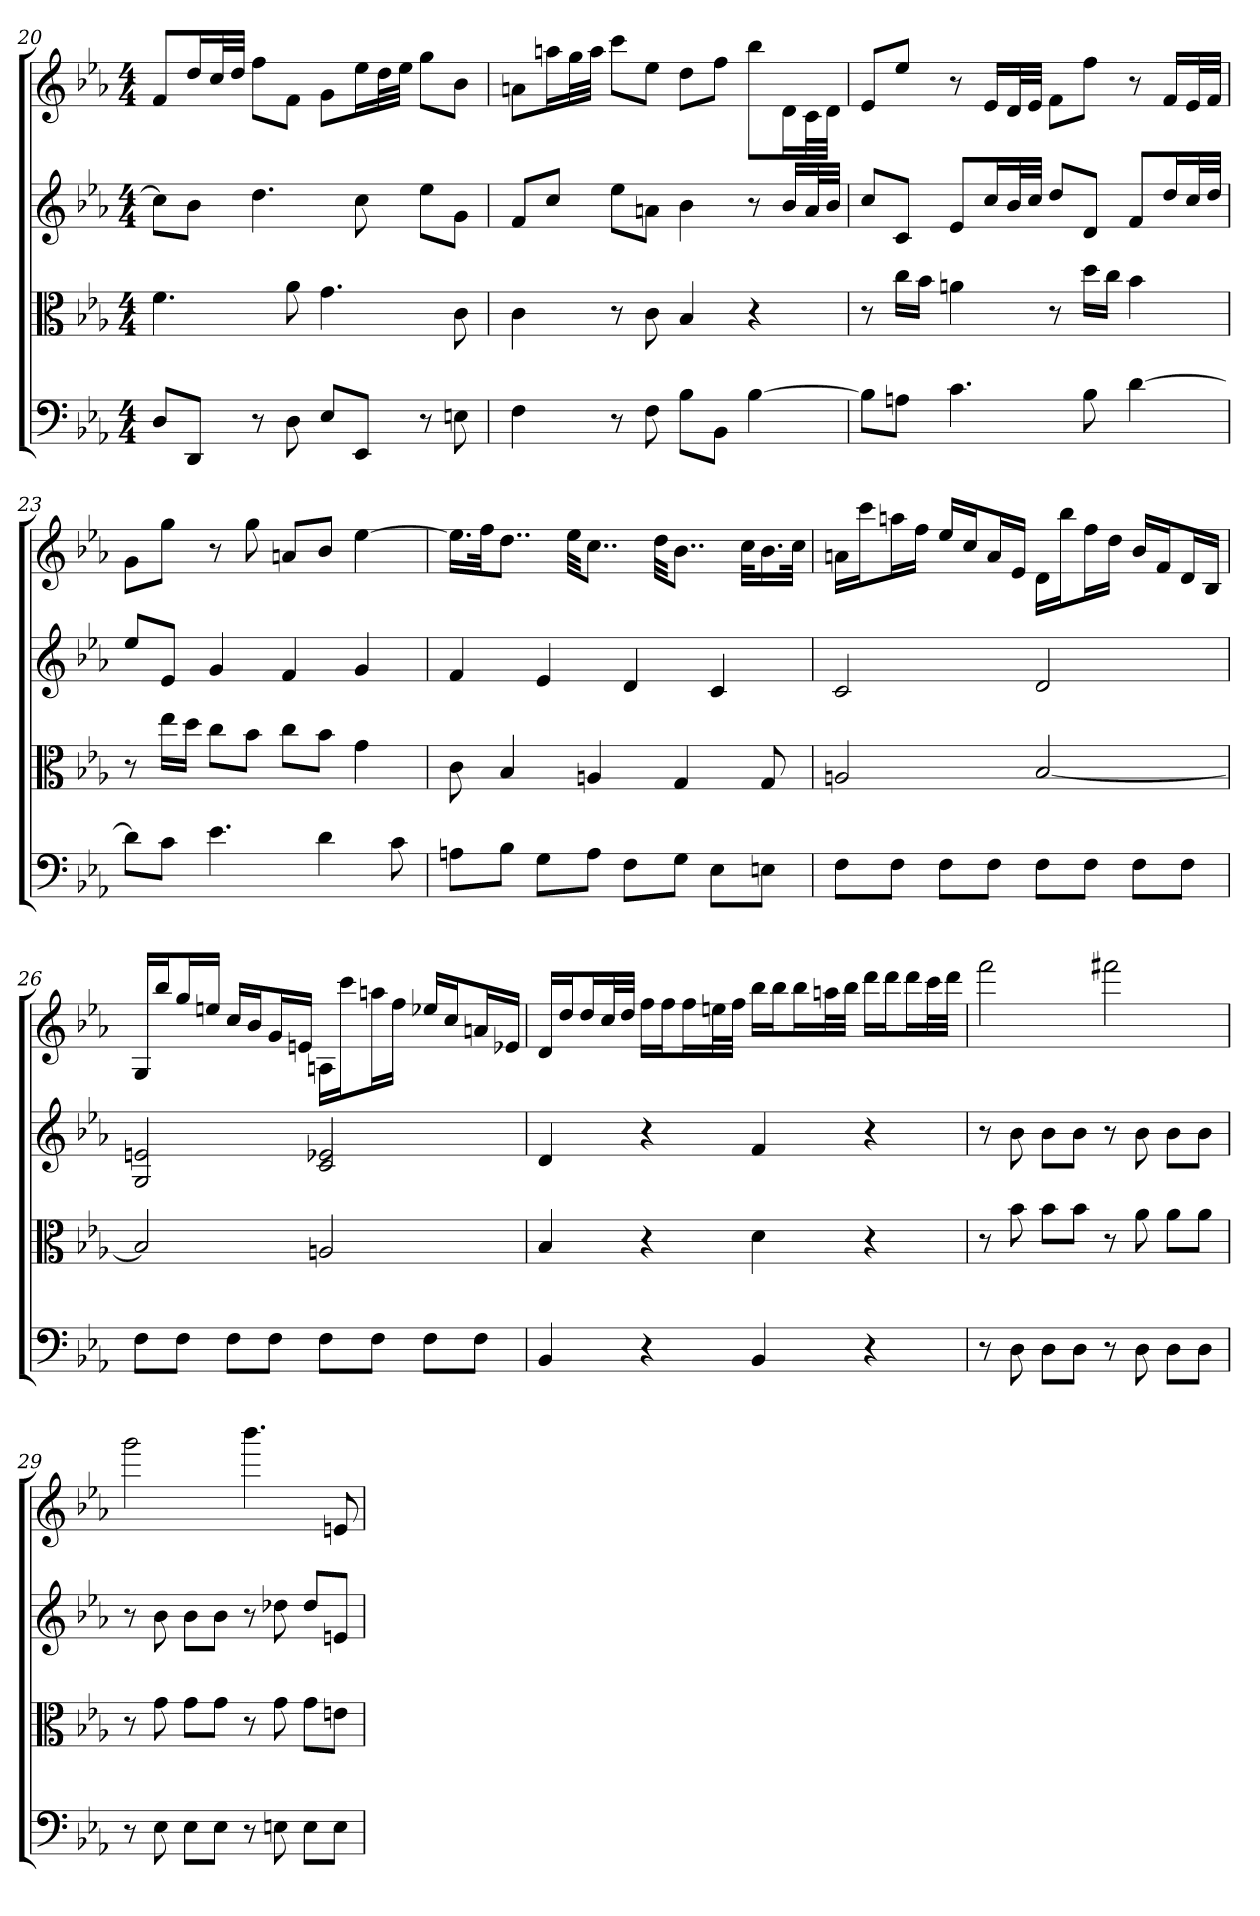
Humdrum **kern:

**kern	**kern	**kern	**kern
*part4	*part3	*part2	*part1
*staff4	*staff3	*staff2	*staff1
*clefF4	*clefC3	*	*
*k[b-e-a-]	*k[b-e-a-]	*k[b-e-a-]	*k[b-e-a-]
*E-:	*E-:	*E-:	*E-:
*M4/4	*M4/4	*M4/4	*M4/4
=20	=20	=20	=20
8D/L	4.f	8ccL]	8fL
8DD/J	.	8b-J	16ddL
.	.	.	32ccL
.	.	.	32ddJJJ
8r	.	4.dd	8ffL
8D	8a-	.	8fJ
8E-/L	4.g	.	8gL
8EE-/J	.	8cc	16ee-L
.	.	.	32ddL
.	.	.	32ee-JJJ
8r	.	8ee-L	8ggL
8En	8c	8gJ	8b-J
=21	=21	=21	=21
4F	4c	8fL	8anL
.	.	8ccJ	16aanL
.	.	.	32ggL
.	.	.	32aaJJJ
8r	8r	8ee-L	8cccL
8F	8c	8anJ	8ee-J
8B-\L	4B-	4b-	8ddL
8BB-\J	.	.	8ffJ
[4B-	4r	8r	8bb-L
.	.	16b-LL	16dL
.	.	32aL	32cL
.	.	32b-JJJ	32dJJJ
=22	=22	=22	=22
8B-\L]	8r	8ccL	8e-L
8An\J	16cc\LL	8cJ	8ee-J
.	16b-\JJ	.	.
4.c	4an	8e-L	8r
.	.	16ccL	16e-LL
.	.	32b-L	32dL
.	.	32ccJJJ	32e-JJJ
.	8r	8ddL	8fL
8B-	16dd\LL	8dJ	8ffJ
.	16cc\JJ	.	.
[4d	4b-	8fL	8r
.	.	16ddL	16fLL
.	.	32ccL	32e-L
.	.	32ddJJJ	32fJJJ
=23	=23	=23	=23
8d\L]	8r	8ee-L	8gL
8c\J	16ee-\LL	8e-J	8ggJ
.	16dd\JJ	.	.
4.e-	8cc\L	4g	8r
.	8b-\J	.	8gg
.	8cc\L	4f	8anL
4d	8b-\J	.	8b-J
.	4g	4g	[4ee-
8c	.	.	.
=24	=24	=24	=24
8An\L	8c	4f	16.ee-LL]
.	.	.	32ffJk
8B-\J	4B-	.	8..ddJ
8G\L	.	4e-	.
.	.	.	32ee-KKL
8A\J	4An	.	8..ccJ
8F\L	.	4d	.
.	.	.	32ddKKL
8G\J	4G	.	8..b-J
8E-\L	.	4c	.
.	.	.	32ccKLL
8En\J	8G	.	16.b-
.	.	.	32ccJJk
=25	=25	=25	=25
8F\L	2An	2c	16anLL
.	.	.	16cccJ
8F\J	.	.	16aanL
.	.	.	16ffJJ
8F\L	.	.	16ee-LL
.	.	.	16ccJ
8F\J	.	.	16aL
.	.	.	16e-JJ
8F\L	[2B-	2d	16dLL
.	.	.	16bb-J
8F\J	.	.	16ffL
.	.	.	16ddJJ
8F\L	.	.	16b-LL
.	.	.	16fJ
8F\J	.	.	16dL
.	.	.	16B-JJ
=26	=26	=26	=26
8F\L	2B-]	2G 2en	16GLL
.	.	.	16bb-J
8F\J	.	.	16ggL
.	.	.	16eenJJ
8F\L	.	.	16ccLL
.	.	.	16b-J
8F\J	.	.	16gL
.	.	.	16enJJ
8F\L	2An	2c 2e-X	16AnLL
.	.	.	16cccJ
8F\J	.	.	16aanL
.	.	.	16ffJJ
8F\L	.	.	16ee-XLL
.	.	.	16ccJ
8F\J	.	.	16anL
.	.	.	16e-XJJ
=27	=27	=27	=27
4BB-	4B-	4d	16dLL
.	.	.	16ddJ
.	.	.	16ddL
.	.	.	32ccL
.	.	.	32ddJJJ
4r	4r	4r	16ffLL
.	.	.	16ffJ
.	.	.	16ffL
.	.	.	32eenL
.	.	.	32ffJJJ
4BB-	4d	4f	16bb-LL
.	.	.	16bb-J
.	.	.	16bb-L
.	.	.	32aanL
.	.	.	32bb-JJJ
4r	4r	4r	16dddLL
.	.	.	16dddJ
.	.	.	16dddL
.	.	.	32cccL
.	.	.	32dddJJJ
=28	=28	=28	=28
8r	8r	8r	2fff
8D	8b-	8b-	.
8D\L	8b-\L	8b-L	.
8D\J	8b-\J	8b-J	.
8r	8r	8r	2fff#X
8D	8a-	8b-	.
8D\L	8a-\L	8b-L	.
8D\J	8a-\J	8b-J	.
=29	=29	=29	=29
8r	8r	8r	2ggg
8E-	8g	8b-	.
8E-\L	8g\L	8b-L	.
8E-\J	8g\J	8b-J	.
8r	8r	8r	4.bbb-
8En	8g	8dd-X	.
8E\L	8g\L	8dd-L	.
8E\J	8en\J	8enJ	8en
=	=	=	=
*-	*-	*-	*-
